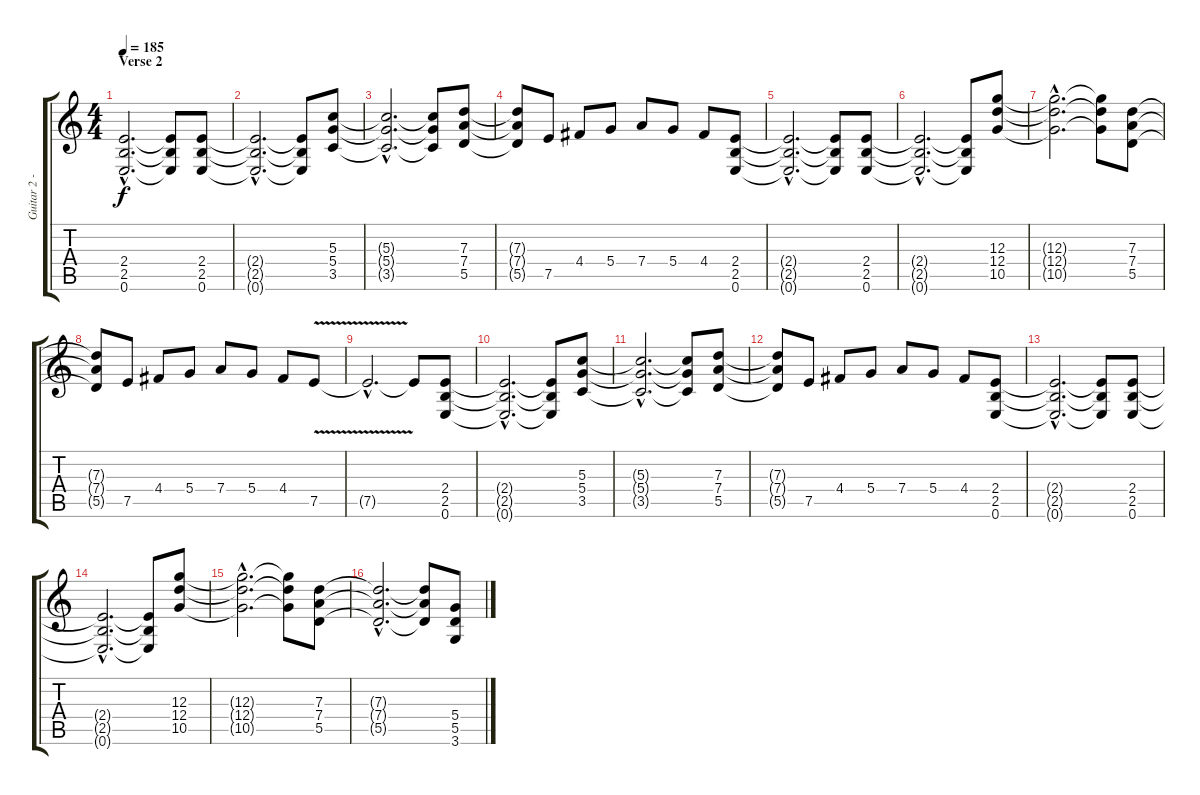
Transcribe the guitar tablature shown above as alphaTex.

\track ("Guitar 2 - Smith" "Guitar 2 -") {instrument overdrivenguitar}
\staff {score tabs}
\tuning (E4 B3 G3 D3 A2 E2) {hide}
\ts (4 4)
\section ("" "Verse 2")
\tempo 185
\clef g2
\ks c
(2.4{hac t} 2.5{hac t} 0.6{hac t}).2{d dy f} (2.4{t} 2.5{t} 0.6{t}).8 (2.4 2.5 0.6).8 |
(2.4{hac t} 2.5{hac t} 0.6{hac t}).2{d} (2.4{t} 2.5{t} 0.6{t}).8 (5.3 5.4 3.5).8 |
(5.3{hac t} 5.4{hac t} 3.5{hac t}).2{d} (5.3{t} 5.4{t} 3.5{t}).8 (7.3 7.4 5.5).8 |
(7.3{t} 7.4{t} 5.5{t}).8 7.5.8 4.4.8 5.4.8 7.4.8 5.4.8 4.4.8 (2.4 2.5 0.6).8 |
(2.4{hac t} 2.5{hac t} 0.6{hac t}).2{d} (2.4{t} 2.5{t} 0.6{t}).8 (2.4 2.5 0.6).8 |
(2.4{hac t} 2.5{hac t} 0.6{hac t}).2{d} (2.4{t} 2.5{t} 0.6{t}).8 (12.3 12.4 10.5).8 |
(12.3{hac t} 12.4{hac t} 10.5{hac t}).2{d} (12.3{t} 12.4{t} 10.5{t}).8 (7.3 7.4 5.5).8 |
(7.3{t} 7.4{t} 5.5{t}).8 7.5.8 4.4.8 5.4.8 7.4.8 5.4.8 4.4.8 7.5{v}.8 |
\section ("" "")
7.5{hac t}.2{d} 7.5{t}.8 (2.4 2.5 0.6).8 |
(2.4{hac t} 2.5{hac t} 0.6{hac t}).2{d} (2.4{t} 2.5{t} 0.6{t}).8 (5.3 5.4 3.5).8 |
(5.3{hac t} 5.4{hac t} 3.5{hac t}).2{d} (5.3{t} 5.4{t} 3.5{t}).8 (7.3 7.4 5.5).8 |
(7.3{t} 7.4{t} 5.5{t}).8 7.5.8 4.4.8 5.4.8 7.4.8 5.4.8 4.4.8 (2.4 2.5 0.6).8 |
(2.4{hac t} 2.5{hac t} 0.6{hac t}).2{d} (2.4{t} 2.5{t} 0.6{t}).8 (2.4 2.5 0.6).8 |
(2.4{hac t} 2.5{hac t} 0.6{hac t}).2{d} (2.4{t} 2.5{t} 0.6{t}).8 (12.3 12.4 10.5).8 |
(12.3{hac t} 12.4{hac t} 10.5{hac t}).2{d} (12.3{t} 12.4{t} 10.5{t}).8 (7.3 7.4 5.5).8 |
(7.3{hac t} 7.4{hac t} 5.5{hac t}).2{d} (7.3{t} 7.4{t} 5.5{t}).8 (5.4 5.5 3.6).8
